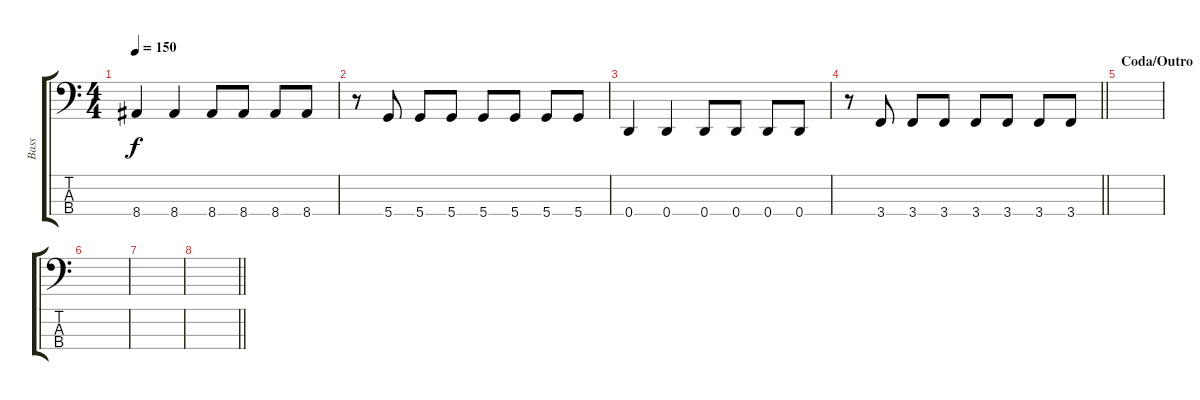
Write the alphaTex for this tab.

\track ("Bass" "Bass") {instrument electricbassfinger}
\staff {score tabs}
\tuning (G2 D2 A1 D1) {hide}
\ts (4 4)
\tempo 150
\clef f4
\ks c
8.4.4{dy f} 8.4.4 8.4.8 8.4.8 8.4.8 8.4.8 |
r.8 5.4.8 5.4.8 5.4.8 5.4.8 5.4.8 5.4.8 5.4.8 |
0.4.4 0.4.4 0.4.8 0.4.8 0.4.8 0.4.8 |
\barLineRight lightlight
r.8 3.4.8 3.4.8 3.4.8 3.4.8 3.4.8 3.4.8 3.4.8 |
\section ("" "Coda/Outro")
|
|
|
\barLineRight lightlight
